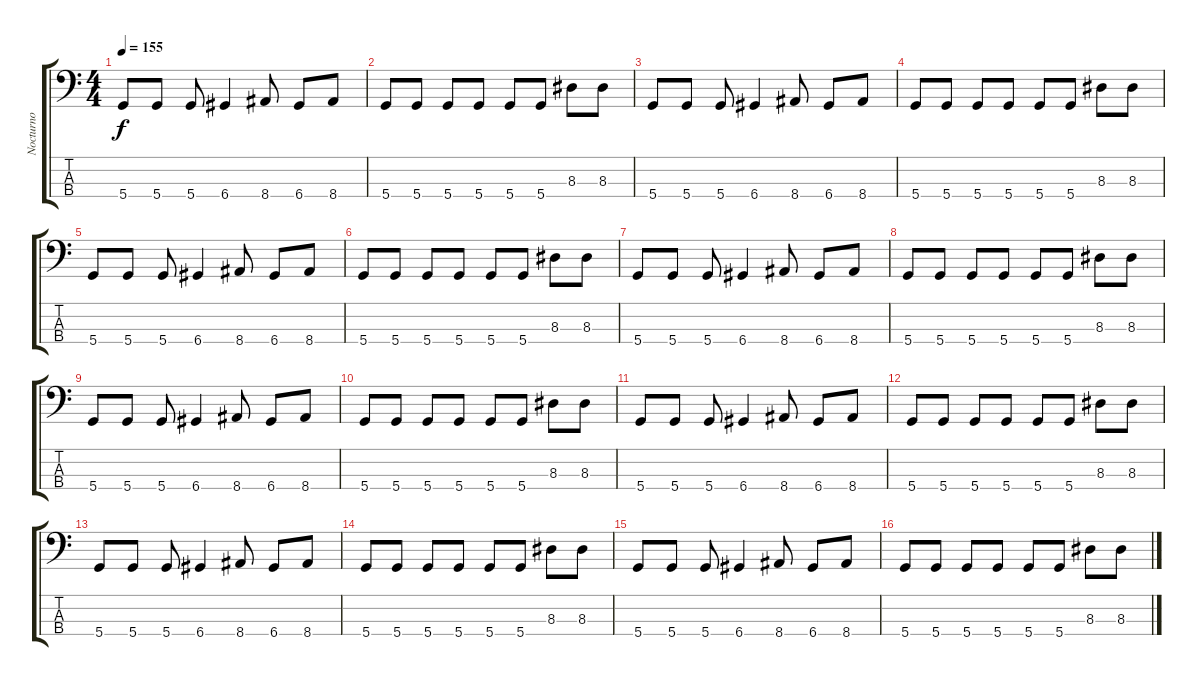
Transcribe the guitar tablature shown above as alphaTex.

\track ("Nocturno" "Nocturno") {instrument electricbasspick}
\staff {score tabs}
\tuning (F2 C2 G1 D1) {hide}
\ts (4 4)
\tempo 155
\clef f4
\ks c
5.4.8{dy f} 5.4.8 5.4.8 6.4.4 8.4.8 6.4.8 8.4.8 |
5.4.8 5.4.8 5.4.8 5.4.8 5.4.8 5.4.8 8.3.8 8.3.8 |
5.4.8 5.4.8 5.4.8 6.4.4 8.4.8 6.4.8 8.4.8 |
5.4.8 5.4.8 5.4.8 5.4.8 5.4.8 5.4.8 8.3.8 8.3.8 |
5.4.8 5.4.8 5.4.8 6.4.4 8.4.8 6.4.8 8.4.8 |
5.4.8 5.4.8 5.4.8 5.4.8 5.4.8 5.4.8 8.3.8 8.3.8 |
5.4.8 5.4.8 5.4.8 6.4.4 8.4.8 6.4.8 8.4.8 |
5.4.8 5.4.8 5.4.8 5.4.8 5.4.8 5.4.8 8.3.8 8.3.8 |
5.4.8 5.4.8 5.4.8 6.4.4 8.4.8 6.4.8 8.4.8 |
5.4.8 5.4.8 5.4.8 5.4.8 5.4.8 5.4.8 8.3.8 8.3.8 |
5.4.8 5.4.8 5.4.8 6.4.4 8.4.8 6.4.8 8.4.8 |
5.4.8 5.4.8 5.4.8 5.4.8 5.4.8 5.4.8 8.3.8 8.3.8 |
5.4.8 5.4.8 5.4.8 6.4.4 8.4.8 6.4.8 8.4.8 |
5.4.8 5.4.8 5.4.8 5.4.8 5.4.8 5.4.8 8.3.8 8.3.8 |
5.4.8 5.4.8 5.4.8 6.4.4 8.4.8 6.4.8 8.4.8 |
5.4.8 5.4.8 5.4.8 5.4.8 5.4.8 5.4.8 8.3.8 8.3.8
